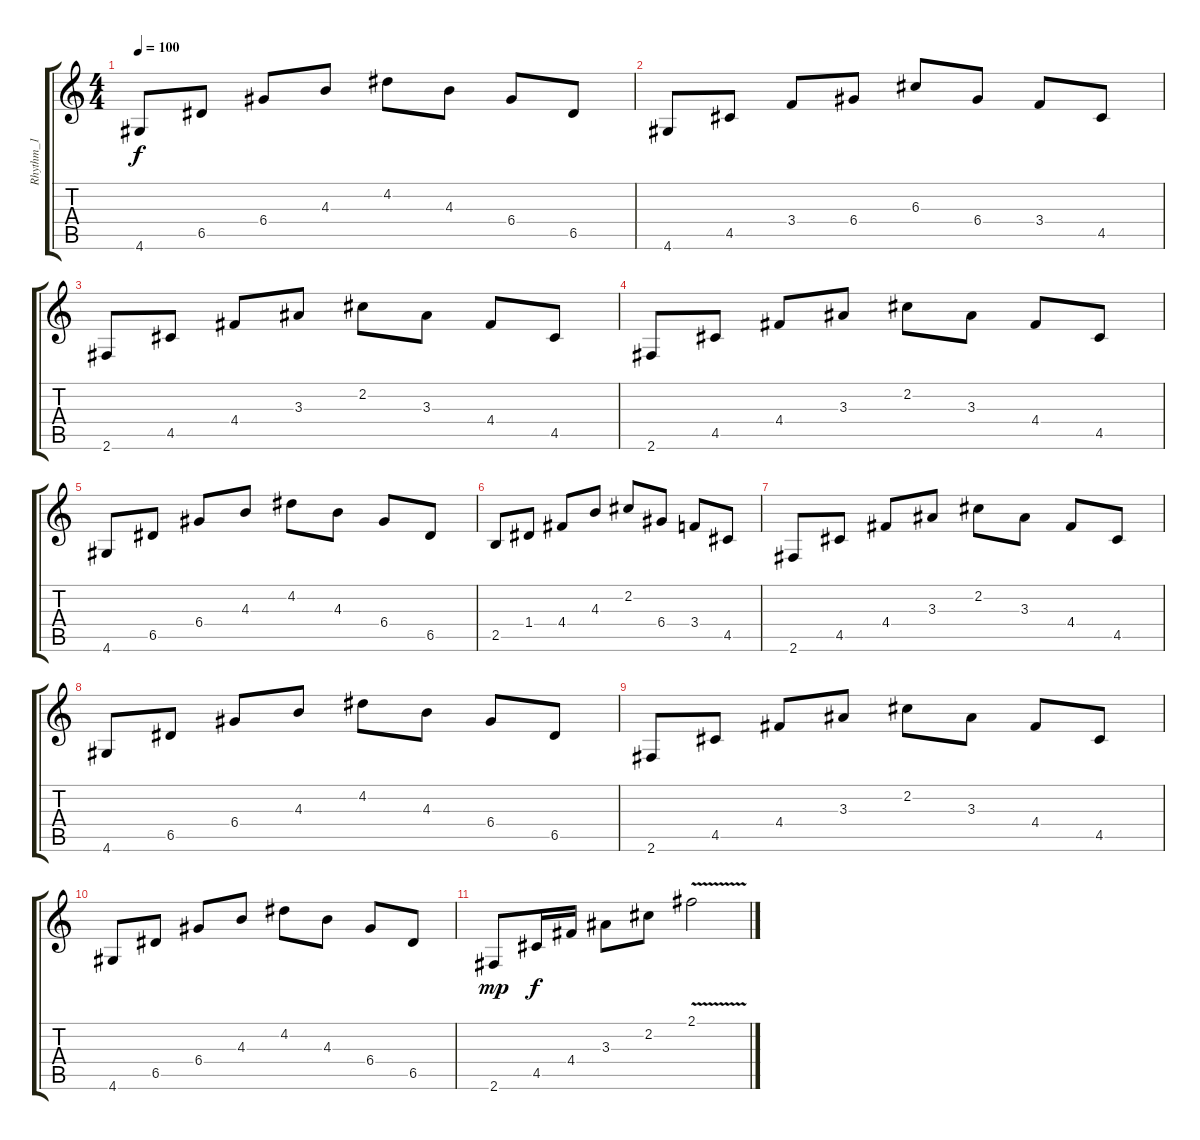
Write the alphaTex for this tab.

\track ("Rhythm_1" "Rhythm_1") {instrument acousticguitarsteel}
\staff {score tabs}
\tuning (E4 B3 G3 D3 A2 E2) {hide}
\ts (4 4)
\tempo 100
\clef g2
\ks c
4.6.8{dy f} 6.5.8 6.4.8 4.3.8 4.2.8 4.3.8 6.4.8 6.5.8 |
4.6.8 4.5.8 3.4.8 6.4.8 6.3.8 6.4.8 3.4.8 4.5.8 |
2.6.8 4.5.8 4.4.8 3.3.8 2.2.8 3.3.8 4.4.8 4.5.8 |
2.6.8 4.5.8 4.4.8 3.3.8 2.2.8 3.3.8 4.4.8 4.5.8 |
4.6.8 6.5.8 6.4.8 4.3.8 4.2.8 4.3.8 6.4.8 6.5.8 |
2.5.8 1.4.8 4.4.8 4.3.8 2.2.8 6.4.8 3.4.8 4.5.8 |
2.6.8 4.5.8 4.4.8 3.3.8 2.2.8 3.3.8 4.4.8 4.5.8 |
4.6.8 6.5.8 6.4.8 4.3.8 4.2.8 4.3.8 6.4.8 6.5.8 |
2.6.8 4.5.8 4.4.8 3.3.8 2.2.8 3.3.8 4.4.8 4.5.8 |
4.6.8 6.5.8 6.4.8 4.3.8 4.2.8 4.3.8 6.4.8 6.5.8 |
2.6.8{dy mp} 4.5.16{dy f} 4.4.16 3.3.8 2.2.8 2.1{v}.2
